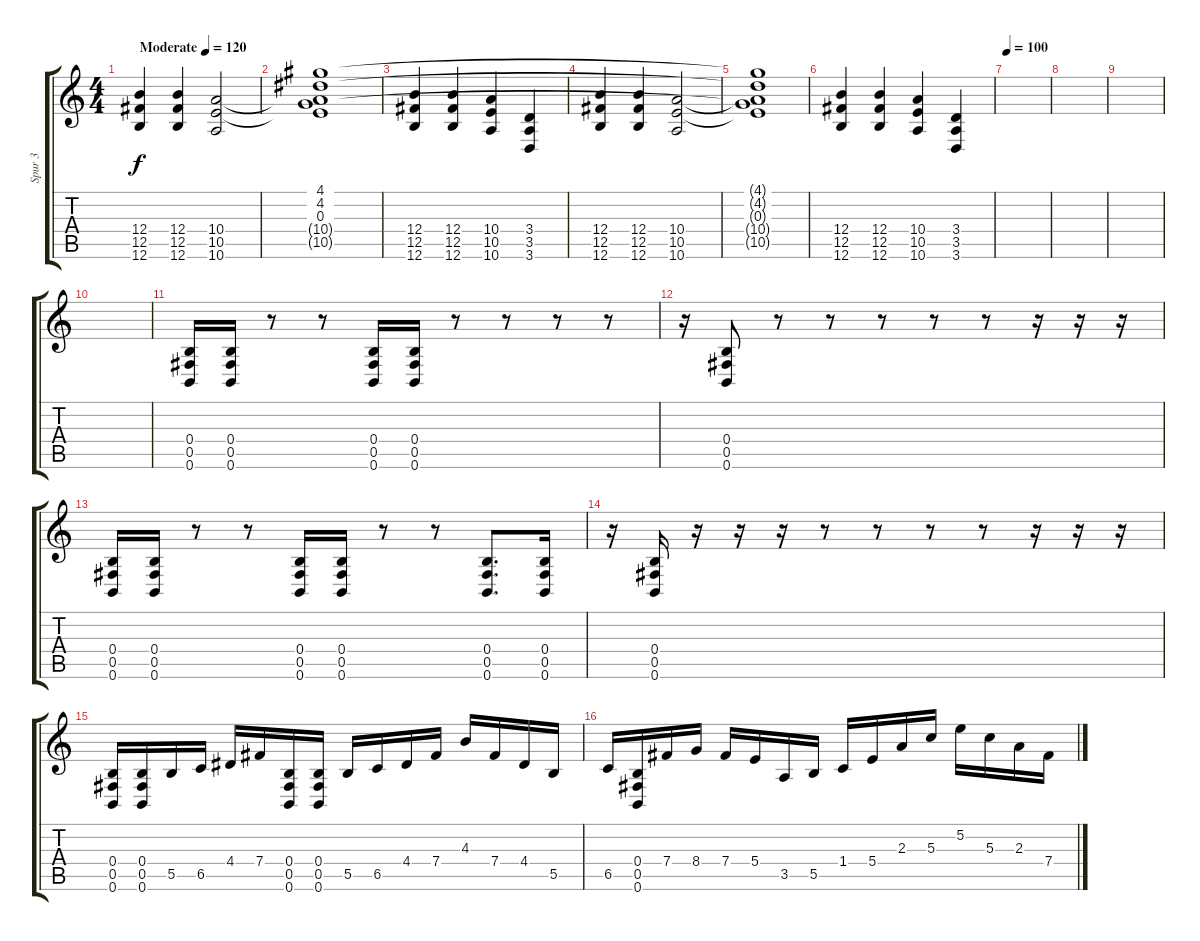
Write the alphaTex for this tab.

\track ("Spur 3" "Spur 3") {instrument overdrivenguitar}
\staff {score tabs}
\tuning (E4 B3 G3 B2 Gb2 B1) {hide}
\ts (4 4)
\tempo (120 "Moderate")
\clef g2
\ks c
(12.4 12.5 12.6).4{dy f instrument overdrivenguitar} (12.4 12.5 12.6).4 (10.4 10.5 10.6).2 |
(4.1 4.2 0.3 10.4{t} 10.5{t}).1 |
(12.4 12.5 12.6).4 (12.4 12.5 12.6).4 (10.4 10.5 10.6).4 (3.4 3.5 3.6).4 |
(12.4 12.5 12.6).4 (12.4 12.5 12.6).4 (10.4 10.5 10.6).2 |
(4.1{t} 4.2{t} 0.3{t} 10.4{t} 10.5{t}).1 |
(12.4 12.5 12.6).4 (12.4 12.5 12.6).4 (10.4 10.5 10.6).4 (3.4 3.5 3.6).4 |
\tempo 100
|
|
|
|
(0.4 0.5 0.6).16 (0.4 0.5 0.6).16 r.8 r.8 (0.4 0.5 0.6).16 (0.4 0.5 0.6).16 r.8 r.8 r.8 r.8 |
r.16 (0.4 0.5 0.6).8 r.8 r.8 r.8 r.8 r.8 r.16 r.16 r.16 |
(0.4 0.5 0.6).16 (0.4 0.5 0.6).16 r.8 r.8 (0.4 0.5 0.6).16 (0.4 0.5 0.6).16 r.8 r.8 (0.4 0.5 0.6).8{d} (0.4 0.5 0.6).16 |
r.16 (0.4 0.5 0.6).16 r.16 r.16 r.16 r.8 r.8 r.8 r.8 r.16 r.16 r.16 |
(0.4 0.5 0.6).16 (0.4 0.5 0.6).16 5.5.16 6.5.16 4.4.16 7.4.16 (0.4 0.5 0.6).16 (0.4 0.5 0.6).16 5.5.16 6.5.16 4.4.16 7.4.16 4.3.16 7.4.16 4.4.16 5.5.16 |
6.5.16 (0.4 0.5 0.6).16 7.4.16 8.4.16 7.4.16 5.4.16 3.5.16 5.5.16 1.4.16 5.4.16 2.3.16 5.3.16 5.2.16 5.3.16 2.3.16 7.4.16
